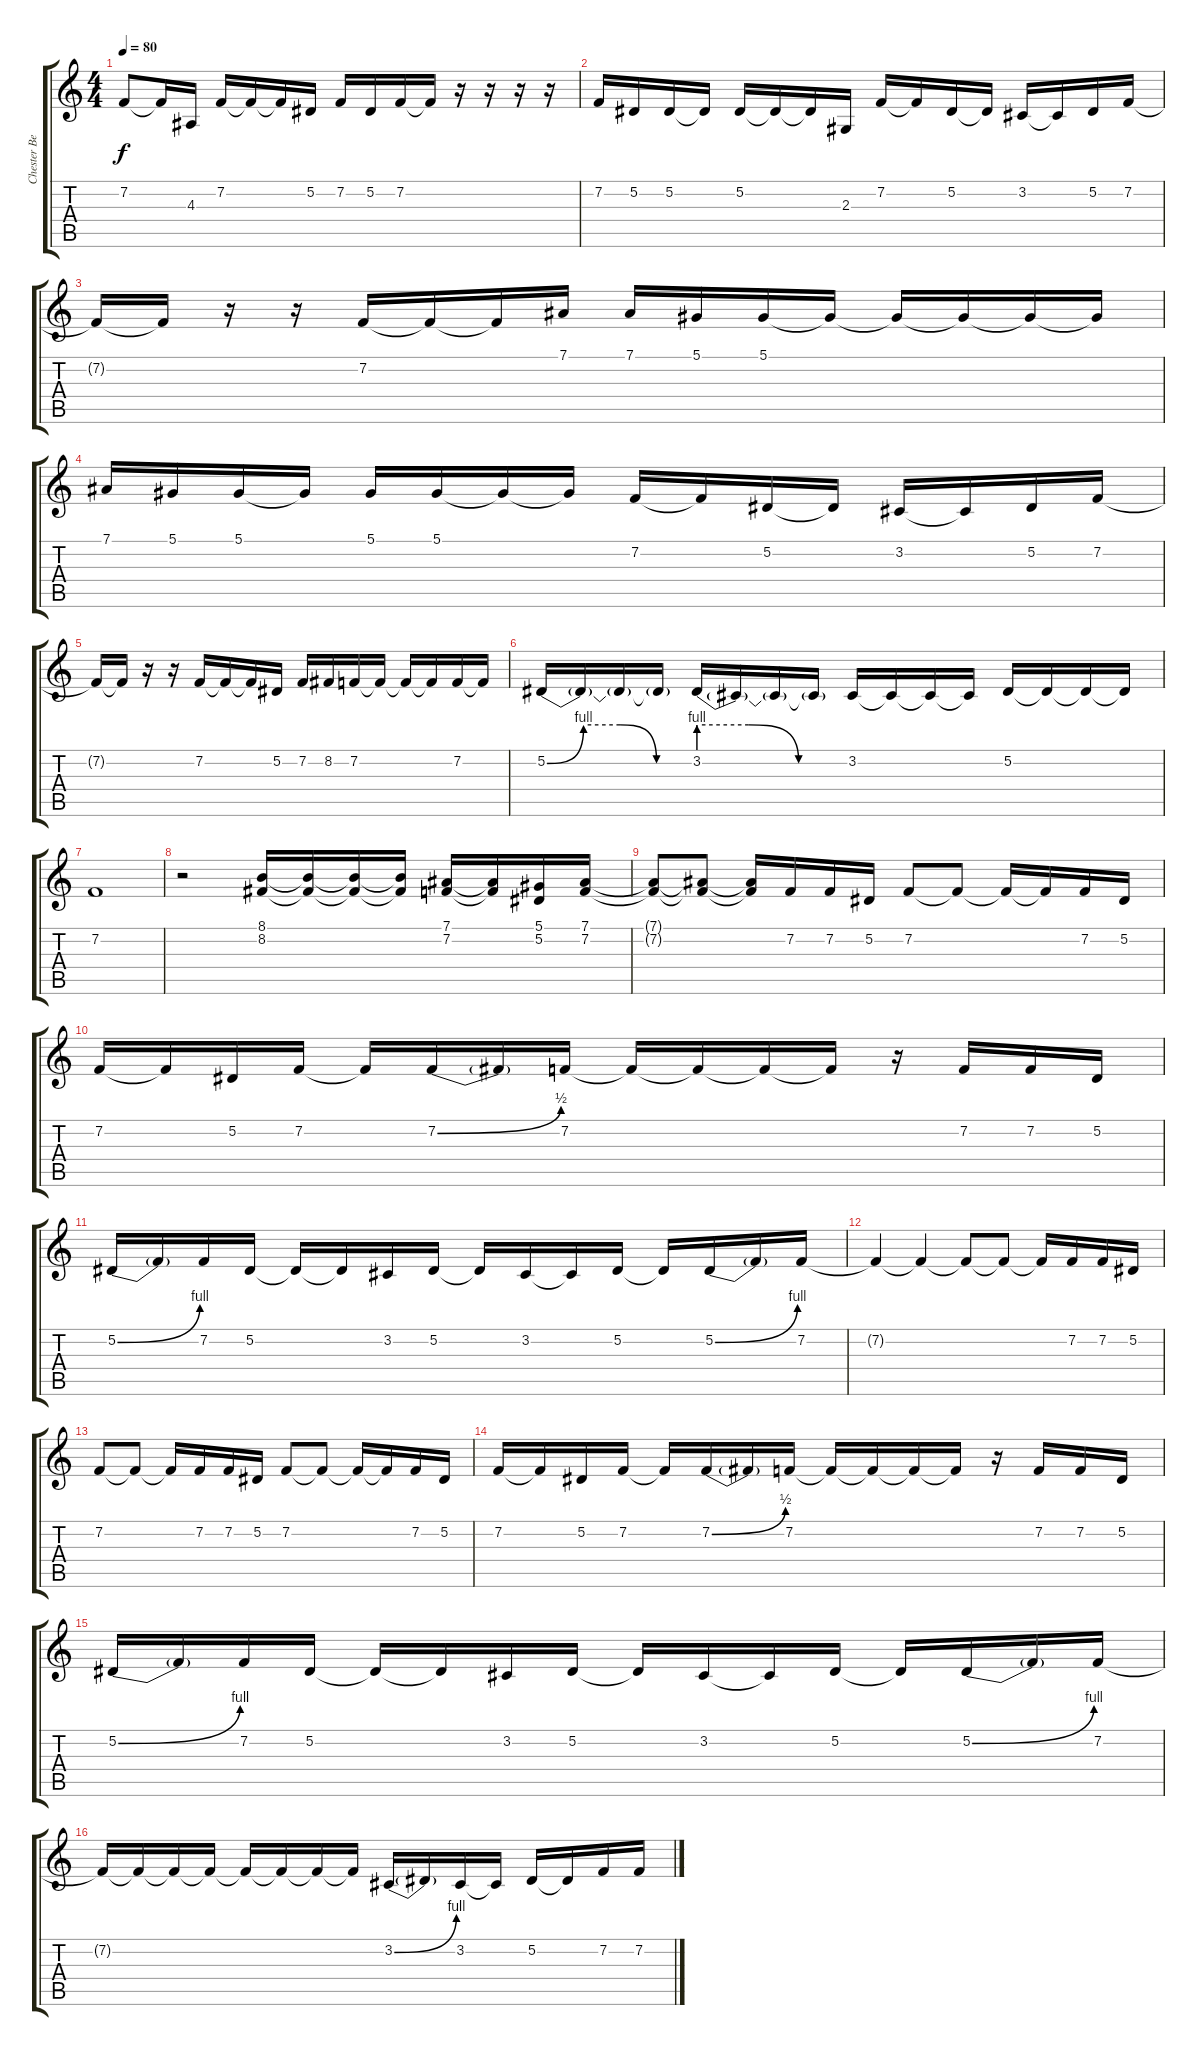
\track ("Chester Bennington (Vocals)" "Chester Be") {instrument harmonica}
\staff {score tabs}
\tuning (Eb4 Bb3 Gb3 Db3 Ab2 Eb2) {hide}
\ts (4 4)
\tempo 80
\clef g2
\ks c
7.2{t}.8{dy f} 7.2{t}.16 4.3.16 7.2.16 7.2{t}.16 7.2{t}.16 5.2.16 7.2.16 5.2.16 7.2.16 7.2{t}.16 r.16 r.16 r.16 r.16 |
7.2.16 5.2.16 5.2.16 5.2{t}.16 5.2.16 5.2{t}.16 5.2{t}.16 2.3.16 7.2.16 7.2{t}.16 5.2.16 5.2{t}.16 3.2.16 3.2{t}.16 5.2.16 7.2.16 |
7.2{t}.16 7.2{t}.16 r.16 r.16 7.2.16 7.2{t}.16 7.2{t}.16 7.1.16 7.1.16 5.1.16 5.1.16 5.1{t}.16 5.1{t}.16 5.1{t}.16 5.1{t}.16 5.1{t}.16 |
7.1.16 5.1.16 5.1.16 5.1{t}.16 5.1.16 5.1.16 5.1{t}.16 5.1{t}.16 7.2.16 7.2{t}.16 5.2.16 5.2{t}.16 3.2.16 3.2{t}.16 5.2.16 7.2.16 |
7.2{t}.16 7.2{t}.16 r.16 r.16 7.2.16 7.2{t}.16 7.2{t}.16 5.2.16 7.2.16 8.2.16 7.2.16 7.2{t}.16 7.2{t}.16 7.2{t}.16 7.2.16 7.2{t}.16 |
5.2{be (custom 0 0 15 4 30 4 45 0 60 0)}.16 5.2{t}.16 5.2{t}.16 5.2{t}.16 3.2{be (custom 0 4 20 4 40 0 60 0)}.16 3.2{t}.16 3.2{t}.16 3.2{t}.16 3.2.16 3.2{t}.16 3.2{t}.16 3.2{t}.16 5.2.16 5.2{t}.16 5.2{t}.16 5.2{t}.16 |
7.2.1 |
r.2 (8.1 8.2).16 (8.1{t} 8.2{t}).16 (8.1{t} 8.2{t}).16 (8.1{t} 8.2{t}).16 (7.1 7.2).16 (7.1{t} 7.2{t}).16 (5.1 5.2).16 (7.1 7.2).16 |
(7.1{t} 7.2{t}).8 (7.1{t} 7.2{t}).8 (7.1{t} 7.2{t}).16 7.2.16 7.2.16 5.2.16 7.2.8 7.2{t}.8 7.2{t}.16 7.2{t}.16 7.2.16 5.2.16 |
7.2.16 7.2{t}.16 5.2.16 7.2.16 7.2{t}.16 7.2{be (bend 0 0 60 2)}.16 7.2{t}.16 7.2.16 7.2{t}.16 7.2{t}.16 7.2{t}.16 7.2{t}.16 r.16 7.2.16 7.2.16 5.2.16 |
5.2{be (bend 0 0 60 4)}.16 5.2{t}.16 7.2.16 5.2.16 5.2{t}.16 5.2{t}.16 3.2.16 5.2.16 5.2{t}.16 3.2.16 3.2{t}.16 5.2.16 5.2{t}.16 5.2{be (bend 0 0 60 4)}.16 5.2{t}.16 7.2.16 |
7.2{t}.4 7.2{t}.4 7.2{t}.8 7.2{t}.8 7.2{t}.16 7.2.16 7.2.16 5.2.16 |
7.2.8 7.2{t}.8 7.2{t}.16 7.2.16 7.2.16 5.2.16 7.2.8 7.2{t}.8 7.2{t}.16 7.2{t}.16 7.2.16 5.2.16 |
7.2.16 7.2{t}.16 5.2.16 7.2.16 7.2{t}.16 7.2{be (bend 0 0 60 2)}.16 7.2{t}.16 7.2.16 7.2{t}.16 7.2{t}.16 7.2{t}.16 7.2{t}.16 r.16 7.2.16 7.2.16 5.2.16 |
5.2{be (bend 0 0 60 4)}.16 5.2{t}.16 7.2.16 5.2.16 5.2{t}.16 5.2{t}.16 3.2.16 5.2.16 5.2{t}.16 3.2.16 3.2{t}.16 5.2.16 5.2{t}.16 5.2{be (bend 0 0 60 4)}.16 5.2{t}.16 7.2.16 |
7.2{t}.16 7.2{t}.16 7.2{t}.16 7.2{t}.16 7.2{t}.16 7.2{t}.16 7.2{t}.16 7.2{t}.16 3.2{be (bend 0 0 60 4)}.16 3.2{t}.16 3.2.16 3.2{t}.16 5.2.16 5.2{t}.16 7.2.16 7.2.16
